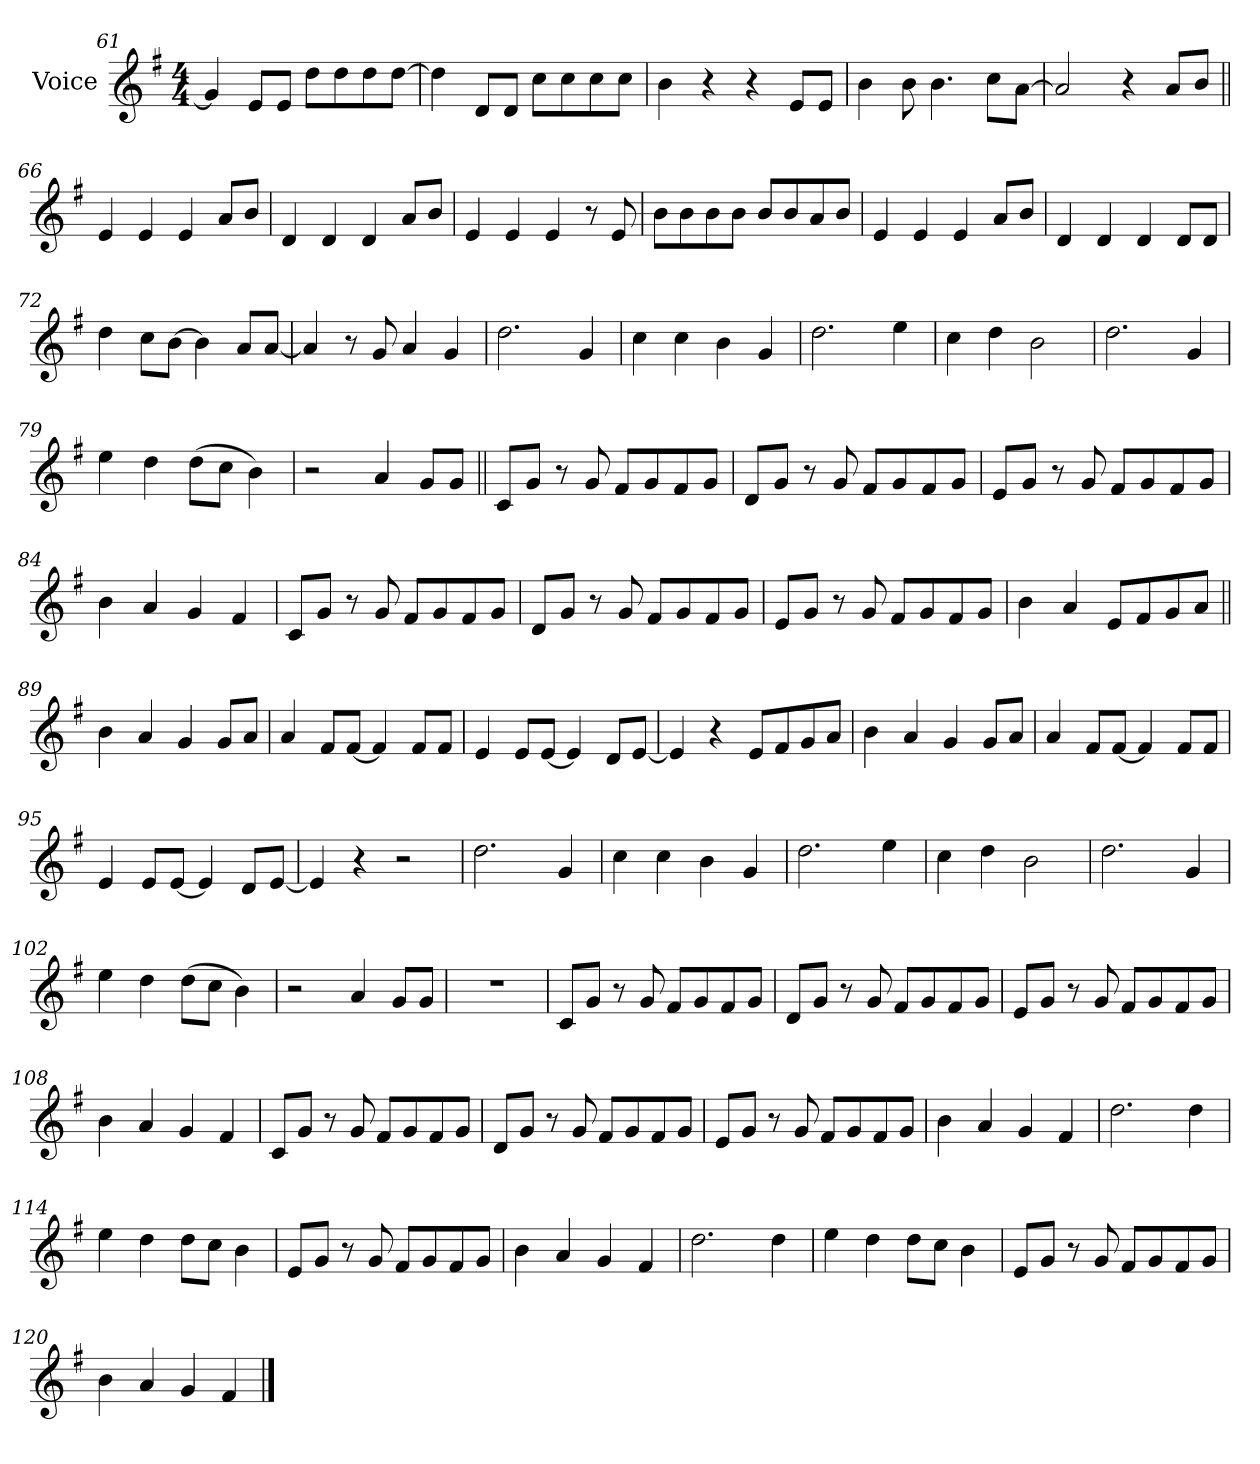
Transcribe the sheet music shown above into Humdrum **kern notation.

**kern
*part1
*staff1
*I"Voice
*I'Vc.
*clefG2
*k[f#]
*M4/4
=61
4g]
8eL
8eJ
8ddL
8dd
8dd
[8ddJ
=62
4dd]
8dL
8dJ
8ccL
8cc
8cc
8ccJ
=63
4b
4r
4r
8eL
8eJ
=64
4b
8b
4.b
8ccL
[8aJ
=65
2a]
4r
8aL
8bJ
=66||
4e
4e
4e
8aL
8bJ
=67
4d
4d
4d
8aL
8bJ
=68
4e
4e
4e
8r
8e
=69
8bL
8b
8b
8bJ
8bL
8b
8a
8bJ
=70
4e
4e
4e
8aL
8bJ
=71
4d
4d
4d
8dL
8dJ
=72
4dd
8ccL
[8bJ
4b]
8aL
[8aJ
=73
4a]
8r
8g
4a
4g
=74
2.dd
4g
=75
4cc
4cc
4b
4g
=76
2.dd
4ee
=77
4cc
4dd
2b
=78
2.dd
4g
=79
4ee
4dd
(8ddL
8ccJ
4b)
=80
2r
4a
8gL
8gJ
=81||
8cL
8gJ
8r
8g
8f#L
8g
8f#
8gJ
=82
8dL
8gJ
8r
8g
8f#L
8g
8f#
8gJ
=83
8eL
8gJ
8r
8g
8f#L
8g
8f#
8gJ
=84
4b
4a
4g
4f#
=85
8cL
8gJ
8r
8g
8f#L
8g
8f#
8gJ
=86
8dL
8gJ
8r
8g
8f#L
8g
8f#
8gJ
=87
8eL
8gJ
8r
8g
8f#L
8g
8f#
8gJ
=88
4b
4a
8eL
8f#
8g
8aJ
=89||
4b
4a
4g
8gL
8aJ
=90
4a
8f#L
[8f#J
4f#]
8f#L
8f#J
=91
4e
8eL
[8eJ
4e]
8dL
[8eJ
=92
4e]
4r
8eL
8f#
8g
8aJ
=93
4b
4a
4g
8gL
8aJ
=94
4a
8f#L
[8f#J
4f#]
8f#L
8f#J
=95
4e
8eL
[8eJ
4e]
8dL
[8eJ
=96
4e]
4r
2r
=97
2.dd
4g
=98
4cc
4cc
4b
4g
=99
2.dd
4ee
=100
4cc
4dd
2b
=101
2.dd
4g
=102
4ee
4dd
(8ddL
8ccJ
4b)
=103
2r
4a
8gL
8gJ
=104
1r
=105
8cL
8gJ
8r
8g
8f#L
8g
8f#
8gJ
=106
8dL
8gJ
8r
8g
8f#L
8g
8f#
8gJ
=107
8eL
8gJ
8r
8g
8f#L
8g
8f#
8gJ
=108
4b
4a
4g
4f#
=109
8cL
8gJ
8r
8g
8f#L
8g
8f#
8gJ
=110
8dL
8gJ
8r
8g
8f#L
8g
8f#
8gJ
=111
8eL
8gJ
8r
8g
8f#L
8g
8f#
8gJ
=112
4b
4a
4g
4f#
=113
2.dd
4dd
=114
4ee
4dd
8ddL
8ccJ
4b
=115
8eL
8gJ
8r
8g
8f#L
8g
8f#
8gJ
=116
4b
4a
4g
4f#
=117
2.dd
4dd
=118
4ee
4dd
8ddL
8ccJ
4b
=119
8eL
8gJ
8r
8g
8f#L
8g
8f#
8gJ
=120
4b
4a
4g
4f#
==
*-
